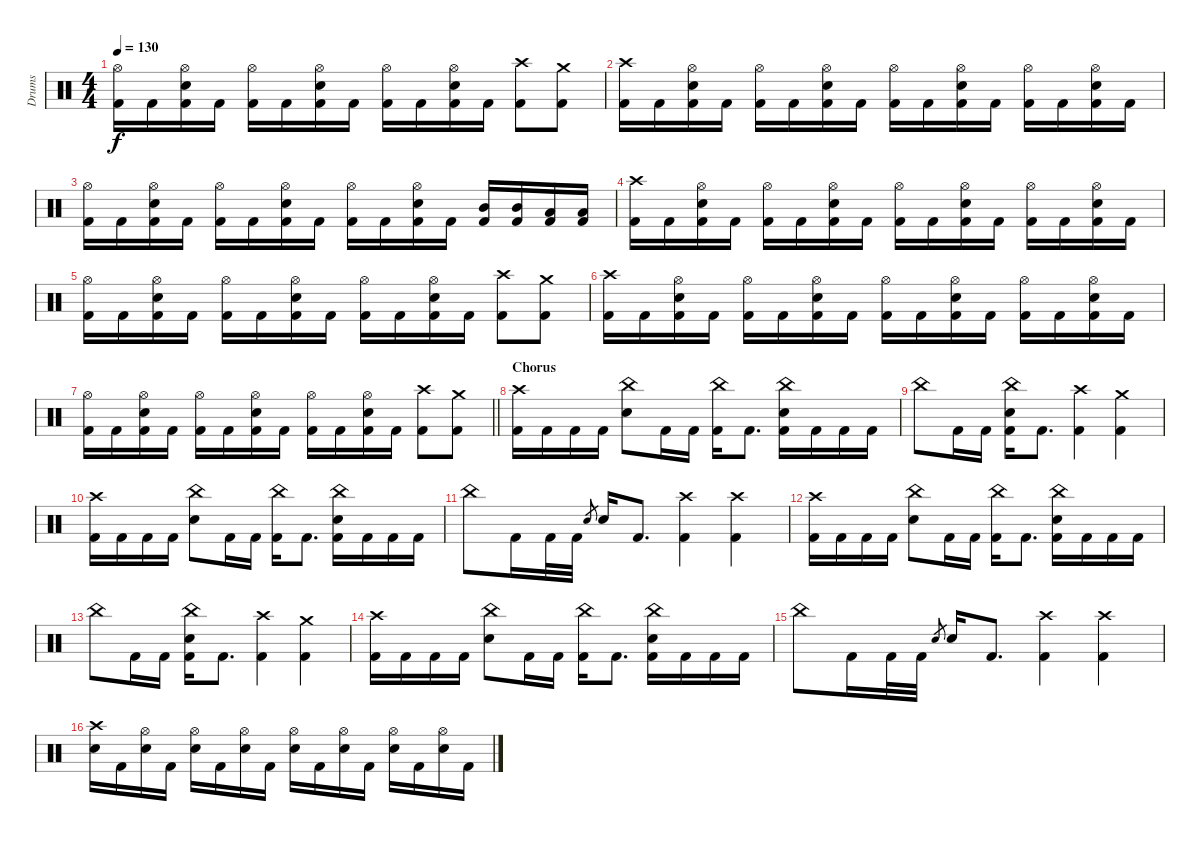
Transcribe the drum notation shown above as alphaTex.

\track ("Drums" "Drums") {instrument percussion}
\staff {score}
\articulation defaults
\ts (4 4)
\tempo 130
\clef neutral
\ks c
("Hi-Hat (open)" "Kick (hit) 2").16{dy f} "Kick (hit) 2".16 ("Hi-Hat (open)" "Snare (hit) 2" "Kick (hit) 2").16 "Kick (hit) 2".16 ("Hi-Hat (open)" "Kick (hit) 2").16 "Kick (hit) 2".16 ("Hi-Hat (open)" "Snare (hit) 2" "Kick (hit) 2").16 "Kick (hit) 2".16 ("Hi-Hat (open)" "Kick (hit) 2").16 "Kick (hit) 2".16 ("Hi-Hat (open)" "Snare (hit) 2" "Kick (hit) 2").16 "Kick (hit) 2".16 ("Crash high (hit)" "Kick (hit) 2").8 ("Crash medium (hit)" "Kick (hit) 2").8 |
("Crash high (hit)" "Kick (hit) 2").16 "Kick (hit) 2".16 ("Hi-Hat (open)" "Snare (hit) 2" "Kick (hit) 2").16 "Kick (hit) 2".16 ("Hi-Hat (open)" "Kick (hit) 2").16 "Kick (hit) 2".16 ("Hi-Hat (open)" "Snare (hit) 2" "Kick (hit) 2").16 "Kick (hit) 2".16 ("Hi-Hat (open)" "Kick (hit) 2").16 "Kick (hit) 2".16 ("Hi-Hat (open)" "Snare (hit) 2" "Kick (hit) 2").16 "Kick (hit) 2".16 ("Hi-Hat (open)" "Kick (hit) 2").16 "Kick (hit) 2".16 ("Hi-Hat (open)" "Snare (hit) 2" "Kick (hit) 2").16 "Kick (hit) 2".16 |
("Hi-Hat (open)" "Kick (hit) 2").16 "Kick (hit) 2".16 ("Hi-Hat (open)" "Snare (hit) 2" "Kick (hit) 2").16 "Kick (hit) 2".16 ("Hi-Hat (open)" "Kick (hit) 2").16 "Kick (hit) 2".16 ("Hi-Hat (open)" "Snare (hit) 2" "Kick (hit) 2").16 "Kick (hit) 2".16 ("Hi-Hat (open)" "Kick (hit) 2").16 "Kick (hit) 2".16 ("Hi-Hat (open)" "Snare (hit) 2" "Kick (hit) 2").16 "Kick (hit) 2".16 ("Mid Tom (hit)" "Kick (hit) 2").16 ("Mid Tom (hit)" "Kick (hit) 2").16 ("Low Tom (hit)" "Kick (hit) 2").16 ("Low Tom (hit)" "Kick (hit) 2").16 |
("Crash high (hit)" "Kick (hit) 2").16 "Kick (hit) 2".16 ("Hi-Hat (open)" "Snare (hit) 2" "Kick (hit) 2").16 "Kick (hit) 2".16 ("Hi-Hat (open)" "Kick (hit) 2").16 "Kick (hit) 2".16 ("Hi-Hat (open)" "Snare (hit) 2" "Kick (hit) 2").16 "Kick (hit) 2".16 ("Hi-Hat (open)" "Kick (hit) 2").16 "Kick (hit) 2".16 ("Hi-Hat (open)" "Snare (hit) 2" "Kick (hit) 2").16 "Kick (hit) 2".16 ("Hi-Hat (open)" "Kick (hit) 2").16 "Kick (hit) 2".16 ("Hi-Hat (open)" "Snare (hit) 2" "Kick (hit) 2").16 "Kick (hit) 2".16 |
("Hi-Hat (open)" "Kick (hit) 2").16 "Kick (hit) 2".16 ("Hi-Hat (open)" "Snare (hit) 2" "Kick (hit) 2").16 "Kick (hit) 2".16 ("Hi-Hat (open)" "Kick (hit) 2").16 "Kick (hit) 2".16 ("Hi-Hat (open)" "Snare (hit) 2" "Kick (hit) 2").16 "Kick (hit) 2".16 ("Hi-Hat (open)" "Kick (hit) 2").16 "Kick (hit) 2".16 ("Hi-Hat (open)" "Snare (hit) 2" "Kick (hit) 2").16 "Kick (hit) 2".16 ("Crash high (hit)" "Kick (hit) 2").8 ("Crash medium (hit)" "Kick (hit) 2").8 |
("Crash high (hit)" "Kick (hit) 2").16 "Kick (hit) 2".16 ("Hi-Hat (open)" "Snare (hit) 2" "Kick (hit) 2").16 "Kick (hit) 2".16 ("Hi-Hat (open)" "Kick (hit) 2").16 "Kick (hit) 2".16 ("Hi-Hat (open)" "Snare (hit) 2" "Kick (hit) 2").16 "Kick (hit) 2".16 ("Hi-Hat (open)" "Kick (hit) 2").16 "Kick (hit) 2".16 ("Hi-Hat (open)" "Snare (hit) 2" "Kick (hit) 2").16 "Kick (hit) 2".16 ("Hi-Hat (open)" "Kick (hit) 2").16 "Kick (hit) 2".16 ("Hi-Hat (open)" "Snare (hit) 2" "Kick (hit) 2").16 "Kick (hit) 2".16 |
\barLineRight lightlight
("Hi-Hat (open)" "Kick (hit) 2").16 "Kick (hit) 2".16 ("Hi-Hat (open)" "Snare (hit) 2" "Kick (hit) 2").16 "Kick (hit) 2".16 ("Hi-Hat (open)" "Kick (hit) 2").16 "Kick (hit) 2".16 ("Hi-Hat (open)" "Snare (hit) 2" "Kick (hit) 2").16 "Kick (hit) 2".16 ("Hi-Hat (open)" "Kick (hit) 2").16 "Kick (hit) 2".16 ("Hi-Hat (open)" "Snare (hit) 2" "Kick (hit) 2").16 "Kick (hit) 2".16 ("Crash high (hit)" "Kick (hit) 2").8 ("Crash medium (hit)" "Kick (hit) 2").8 |
\section ("" "Chorus")
("Crash high (hit)" "Kick (hit) 2").16 "Kick (hit) 2".16 "Kick (hit) 2".16 "Kick (hit) 2".16 ("China (hit)" "Snare (hit) 2").8 "Kick (hit) 2".16 "Kick (hit) 2".16 ("China (hit)" "Kick (hit) 2").16 "Kick (hit) 2".8{d} ("China (hit)" "Snare (hit) 2" "Kick (hit) 2").16 "Kick (hit) 2".16 "Kick (hit) 2".16 "Kick (hit) 2".16 |
"China (hit)".8 "Kick (hit) 2".16 "Kick (hit) 2".16 ("China (hit)" "Snare (hit) 2" "Kick (hit) 2").16 "Kick (hit) 2".8{d} ("Crash high (hit)" "Kick (hit) 2").4 ("Crash medium (hit)" "Kick (hit) 2").4 |
("Crash high (hit)" "Kick (hit) 2").16 "Kick (hit) 2".16 "Kick (hit) 2".16 "Kick (hit) 2".16 ("China (hit)" "Snare (hit) 2").8 "Kick (hit) 2".16 "Kick (hit) 2".16 ("China (hit)" "Kick (hit) 2").16 "Kick (hit) 2".8{d} ("China (hit)" "Snare (hit) 2" "Kick (hit) 2").16 "Kick (hit) 2".16 "Kick (hit) 2".16 "Kick (hit) 2".16 |
"China (hit)".8 "Kick (hit) 2".16 "Kick (hit) 2".32 "Kick (hit) 2".32 "Snare (hit) 2".8{gr} "Snare (hit) 2".16 "Kick (hit) 2".8{d} ("Crash high (hit)" "Kick (hit) 2").4 ("Crash high (hit)" "Kick (hit) 2").4 |
("Crash high (hit)" "Kick (hit) 2").16 "Kick (hit) 2".16 "Kick (hit) 2".16 "Kick (hit) 2".16 ("China (hit)" "Snare (hit) 2").8 "Kick (hit) 2".16 "Kick (hit) 2".16 ("China (hit)" "Kick (hit) 2").16 "Kick (hit) 2".8{d} ("China (hit)" "Snare (hit) 2" "Kick (hit) 2").16 "Kick (hit) 2".16 "Kick (hit) 2".16 "Kick (hit) 2".16 |
"China (hit)".8 "Kick (hit) 2".16 "Kick (hit) 2".16 ("China (hit)" "Snare (hit) 2" "Kick (hit) 2").16 "Kick (hit) 2".8{d} ("Crash high (hit)" "Kick (hit) 2").4 ("Crash medium (hit)" "Kick (hit) 2").4 |
("Crash high (hit)" "Kick (hit) 2").16 "Kick (hit) 2".16 "Kick (hit) 2".16 "Kick (hit) 2".16 ("China (hit)" "Snare (hit) 2").8 "Kick (hit) 2".16 "Kick (hit) 2".16 ("China (hit)" "Kick (hit) 2").16 "Kick (hit) 2".8{d} ("China (hit)" "Snare (hit) 2" "Kick (hit) 2").16 "Kick (hit) 2".16 "Kick (hit) 2".16 "Kick (hit) 2".16 |
"China (hit)".8 "Kick (hit) 2".16 "Kick (hit) 2".32 "Kick (hit) 2".32 "Snare (hit) 2".8{gr} "Snare (hit) 2".16 "Kick (hit) 2".8{d} ("Crash high (hit)" "Kick (hit) 2").4 ("Crash high (hit)" "Kick (hit) 2").4 |
("Crash high (hit)" "Snare (hit) 2").16 "Kick (hit) 2".16 ("Hi-Hat (open)" "Snare (hit) 2").16 "Kick (hit) 2".16 ("Hi-Hat (open)" "Snare (hit) 2").16 "Kick (hit) 2".16 ("Hi-Hat (open)" "Snare (hit) 2").16 "Kick (hit) 2".16 ("Hi-Hat (open)" "Snare (hit) 2").16 "Kick (hit) 2".16 ("Hi-Hat (open)" "Snare (hit) 2").16 "Kick (hit) 2".16 ("Hi-Hat (open)" "Snare (hit) 2").16 "Kick (hit) 2".16 ("Hi-Hat (open)" "Snare (hit) 2").16 "Kick (hit) 2".16
